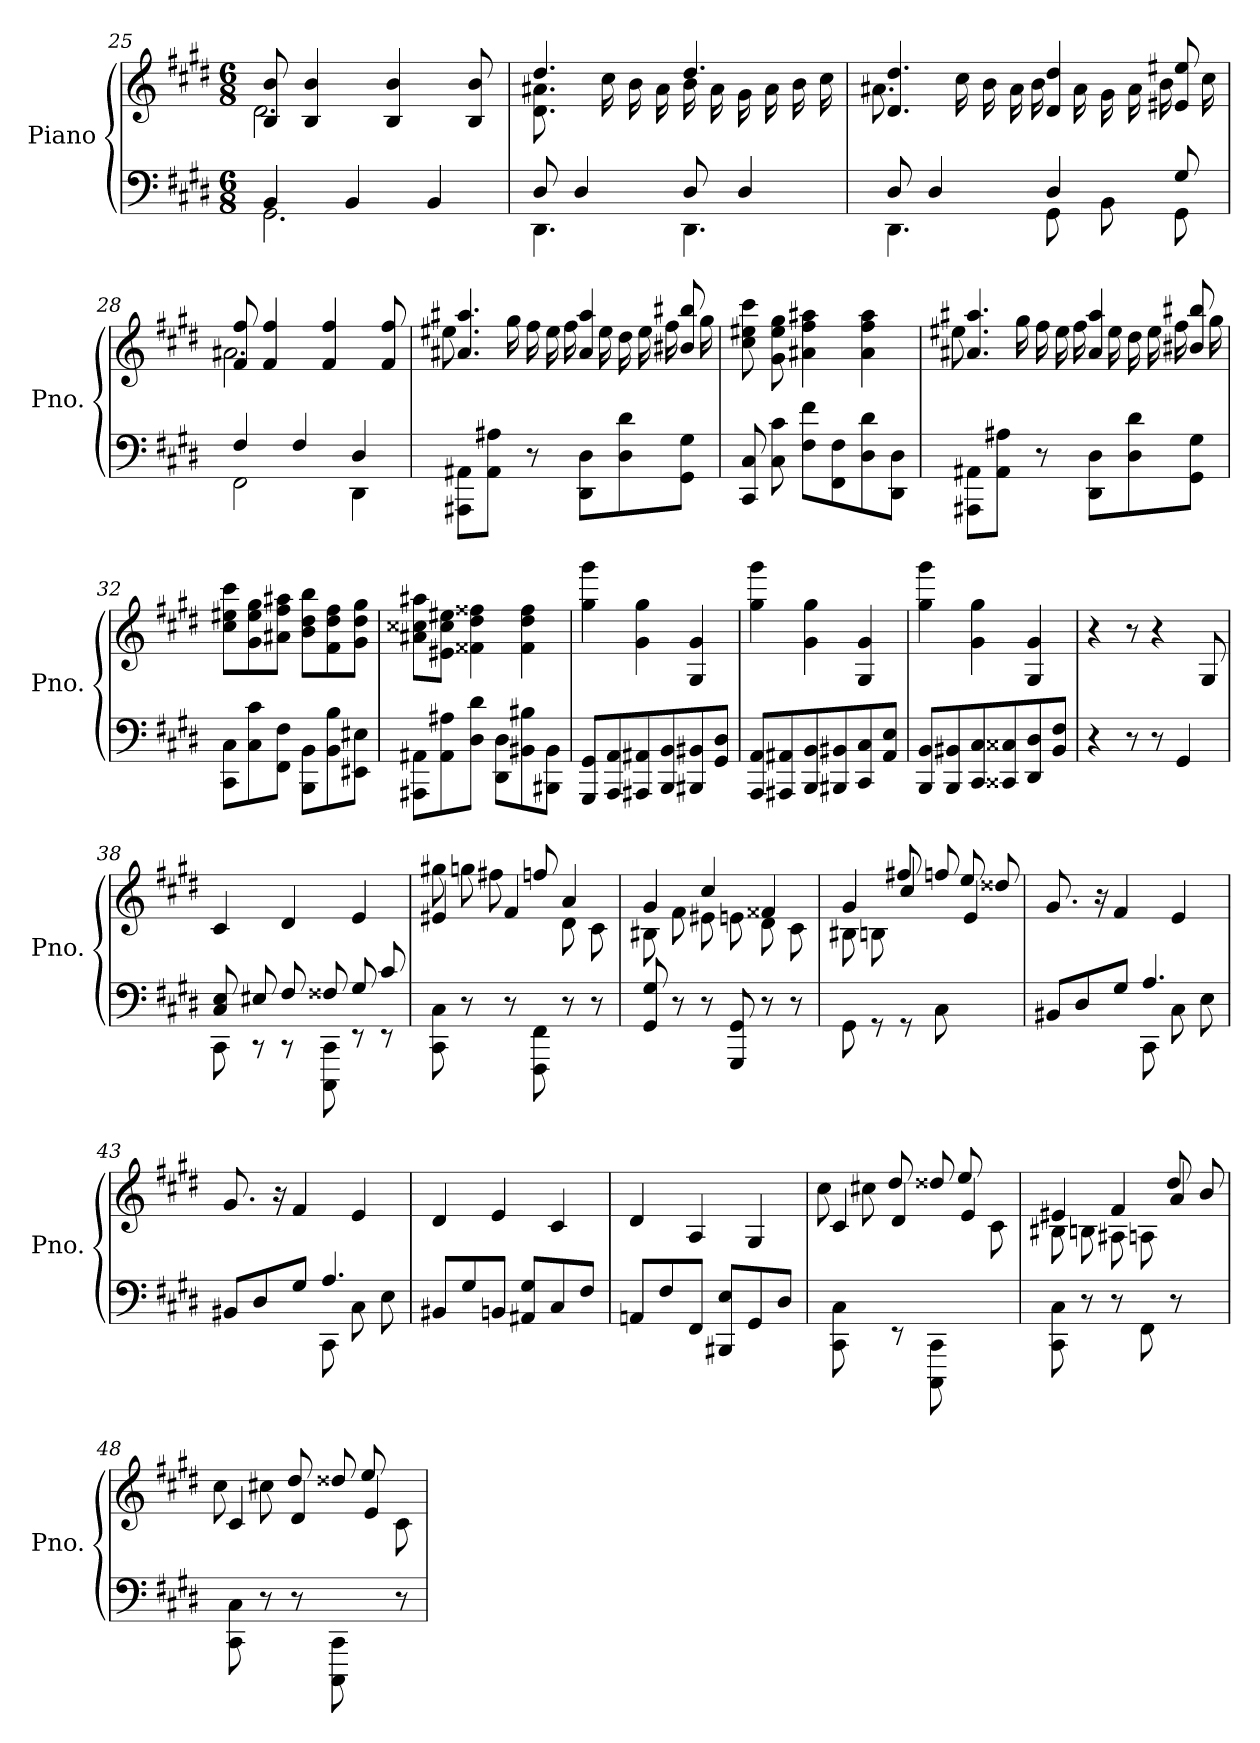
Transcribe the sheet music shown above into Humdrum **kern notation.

**kern	**kern
*part1	*part1
*staff2	*staff1
*I"Piano	*
*I'Pno.	*
*clefF4	*clefG2
*k[f#c#g#d#]	*k[f#c#g#d#]
*M6/8	*M6/8
=25	=25
*^	*^
4BB/	2.GG#\	8B/ 8b/	2.d#\
.	.	4B/ 4b/	.
4BB/	.	.	.
.	.	4B/ 4b/	.
4BB/	.	.	.
.	.	8B/ 8b/	.
!!LO:LB:g=z	!!
=26	=26	=26	=26
8D#/	4.DD#\	4.dd#/	8.d#\ 8.a#X\
4D#/	.	.	.
.	.	.	16cc#\
.	.	.	16b\
.	.	.	16a#\
8D#/	4.DD#\	4.dd#/	16b\
.	.	.	16a#\
4D#/	.	.	16g#\
.	.	.	16a#\
.	.	.	16b\
.	.	.	16cc#\
=27	=27	=27	=27
8D#/	4.DD#\	4.d#/ 4.dd#/	8.a#X\
4D#/	.	.	.
.	.	.	16cc#\
.	.	.	16b\
.	.	.	16a#\
4D#/	8GG#\	4d#/ 4dd#/	16b\
.	.	.	16a#\
.	8BB\	.	16g#\
.	.	.	16a#\
8G#/	8GG#\	8e#X/ 8ee#X/	16b\
.	.	.	16cc#\
=28	=28	=28	=28
4F#/	2FF#\	8f#/ 8ff#/	2.a#X\
.	.	4f#/ 4ff#/	.
4F#/	.	.	.
.	.	4f#/ 4ff#/	.
4D#/	4DD#\	.	.
.	.	8f#/ 8ff#/	.
*v	*v	*	*
!!LO:LB:g=z	!!
=29	=29	=29
8AAA#X\ 8AA#X\L	4.a#X/ 4.aa#X/	8.ee#X\
8AA#\ 8A#X\J	.	.
.	.	16gg#\
8r	.	16ff#\
.	.	16ee#\
8DD#\ 8D#\L	4a#/ 4aa#/	16ff#\
.	.	16ee#\
8D#\ 8d#\	.	16dd#\
.	.	16ee#\
8GG#\ 8G#\J	8b#X/ 8bb#X/	16ff#\
.	.	16gg#\
*	*v	*v
=30	=30
8CC#/ 8C#/	8cc#\ 8ee#X\ 8ccc#\
8C#\ 8c#\	8g#\ 8ee#\ 8gg#\
8F#\ 8f#\L	4a#X\ 4ff#\ 4aa#X\
8FF#\ 8F#\	.
8D#\ 8d#\	4a#\ 4ff#\ 4aa#\
8DD#\ 8D#\J	.
=31	=31
*	*^
8AAA#X\ 8AA#X\L	4.a#X/ 4.aa#X/	8.ee#X\
8AA#\ 8A#X\J	.	.
.	.	16gg#\
8r	.	16ff#\
.	.	16ee#\
8DD#\ 8D#\L	4a#/ 4aa#/	16ff#\
.	.	16ee#\
8D#\ 8d#\	.	16dd#\
.	.	16ee#\
8GG#\ 8G#\J	8b#X/ 8bb#X/	16ff#\
.	.	16gg#\
*	*v	*v
!!LO:LB:g=z
=32	=32
8CC#\ 8C#\L	8cc#\ 8ee#X\ 8ccc#\L
8C#\ 8c#\	8g#\ 8ee#\ 8gg#\
8FF#\ 8F#\J	8a#X\ 8ff#\ 8aa#X\J
8BBB\ 8BB\L	8b\ 8dd#\ 8bb\L
8BB\ 8B\	8f#\ 8dd#\ 8ff#\
8EE#X\ 8E#X\J	8g#\ 8dd#\ 8gg#\J
=33	=33
8AAA#X\ 8AA#X\L	8a#X\ 8cc##X\ 8aa#X\L
8AA#\ 8A#X\	8e#X\ 8cc##\ 8ee#X\J
8D#\ 8d#\J	4f##X\ 4dd#\ 4ff##X\
8DD#\ 8D#\L	.
8BB#X\ 8B#X\	4f##\ 4dd#\ 4ff##\
8BBB#X\ 8BB#\J	.
=34	=34
8GGG#/ 8GG#/L	4gg#\ 4ggg#\
8AAA/ 8AA/	.
8AAA#X/ 8AA#X/	4g#\ 4gg#\
8BBB/ 8BB/	.
8BBB#X/ 8BB#X/	4G#/ 4g#/
8GG#/ 8D#/J	.
=35	=35
8AAA/ 8AA/L	4gg#\ 4ggg#\
8AAA#X/ 8AA#X/	.
8BBB/ 8BB/	4g#\ 4gg#\
8BBB#X/ 8BB#X/	.
8CC#/ 8C#/	4G#/ 4g#/
8AA#/ 8E/J	.
!!LO:LB:g=z
=36	=36
8BBB/ 8BB/L	4gg#\ 4ggg#\
8BBB/ 8BB#X/	.
8CC#/ 8C#/	4g#\ 4gg#\
8CC##X/ 8C##X/	.
8DD#/ 8D#/	4G#/ 4g#/
8BB#/ 8F#/J	.
=37	=37
4r	4r
8r	8r
8r	4r
4GG#/	.
.	8G#/
=38	=38
*^	*
8C#/ 8E/	8CC#\	4c#/
8E#X/	8r	.
8F#/	8r	4d#/
8F##X/	8CCC#\ 8CC#\	.
8G#/	8r	4e/
8c#/	8r	.
=39	=39	=39
*	*	*^
2ryy	8CC#\ 8C#\	4e#X/	8gg#X\
.	8r	.	8ggn\
.	8r	4f#/	8ff#X\
.	8FFF#\ 8FF#\	.	8ffn/
8r	4ryy	4a/	8d#\
8r	.	.	8c#\
*v	*v	*	*
!!LO:PB:g=z	!!
=40	=40	=40
8GG#/ 8G#/	4g#/	8B#X\
8r	.	8f#\
8r	4cc#/	8e#X\
8GGG#/ 8GG#/	.	8en\
8r	4f##X/	8d#\
8r	.	8c#\
=41	=41	=41
*^	*	*
2.ryy	8GG#\	4g#/	8B#X\
.	8r	.	8Bn\
.	8r	4cc#/	8ff#X/
.	8C#\	.	8ffn/
.	4ryy	4e/	8ee/
.	.	.	8dd##X/
*	*	*v	*v
=42	=42	=42
8BB#X/L	4.ryy	8.g#/
8D#/	.	.
.	.	16r
8G#/J	.	4f#/
4.A/	8CC#\	.
.	8C#\	4e/
.	8E\	.
=43	=43	=43
8BB#X/L	4.ryy	8.g#/
8D#/	.	.
.	.	16r
8G#/J	.	4f#/
4.A/	8CC#\	.
.	8C#\	4e/
.	8E\	.
*v	*v	*
!!LO:LB:g=z
=44	=44
8BB#X/L	4d#/
8G#/	.
8BBn/J	4e/
8AA#X/ 8G#/L	.
8C#/	4c#/
8F#/J	.
=45	=45
8AAn/L	4d#/
8F#/	.
8FF#/J	4A/
8BBB#X/ 8E/L	.
8GG#/	4G#/
8D#/J	.
=46	=46
*^	*^
2.ryy	8CC#\ 8C#\	4c#/	8cc#\
.	8ryy	.	8cc#X\
.	8r	4d#/	8dd#/
.	8CCC#\ 8CC#\	.	8dd##X/
.	4ryy	4e/	8ee/
.	.	.	8c#\
=47	=47	=47	=47
8ryy	8CC#\ 8C#\	4e#X/	8B#X\
8r	4ryy	.	8Bn\
8r	.	4f#/	8A#X\
4.ryy	8FF#\	.	8An\
.	8r	4a/	8dd#/
.	8ryy	.	8b/
!!LO:LB:g=z	!!
=48	=48	=48	=48
2ryy	8CC#\ 8C#\	4c#/	8cc#\
.	8r	.	8cc#X\
.	8r	4d#/	8dd#/
.	8CCC#\ 8CC#\	.	8dd##X/
8ryy	4ryy	4e/	8ee/
8r	.	.	8c#\
*v	*v	*	*
*	*v	*v
=	=
*-	*-
